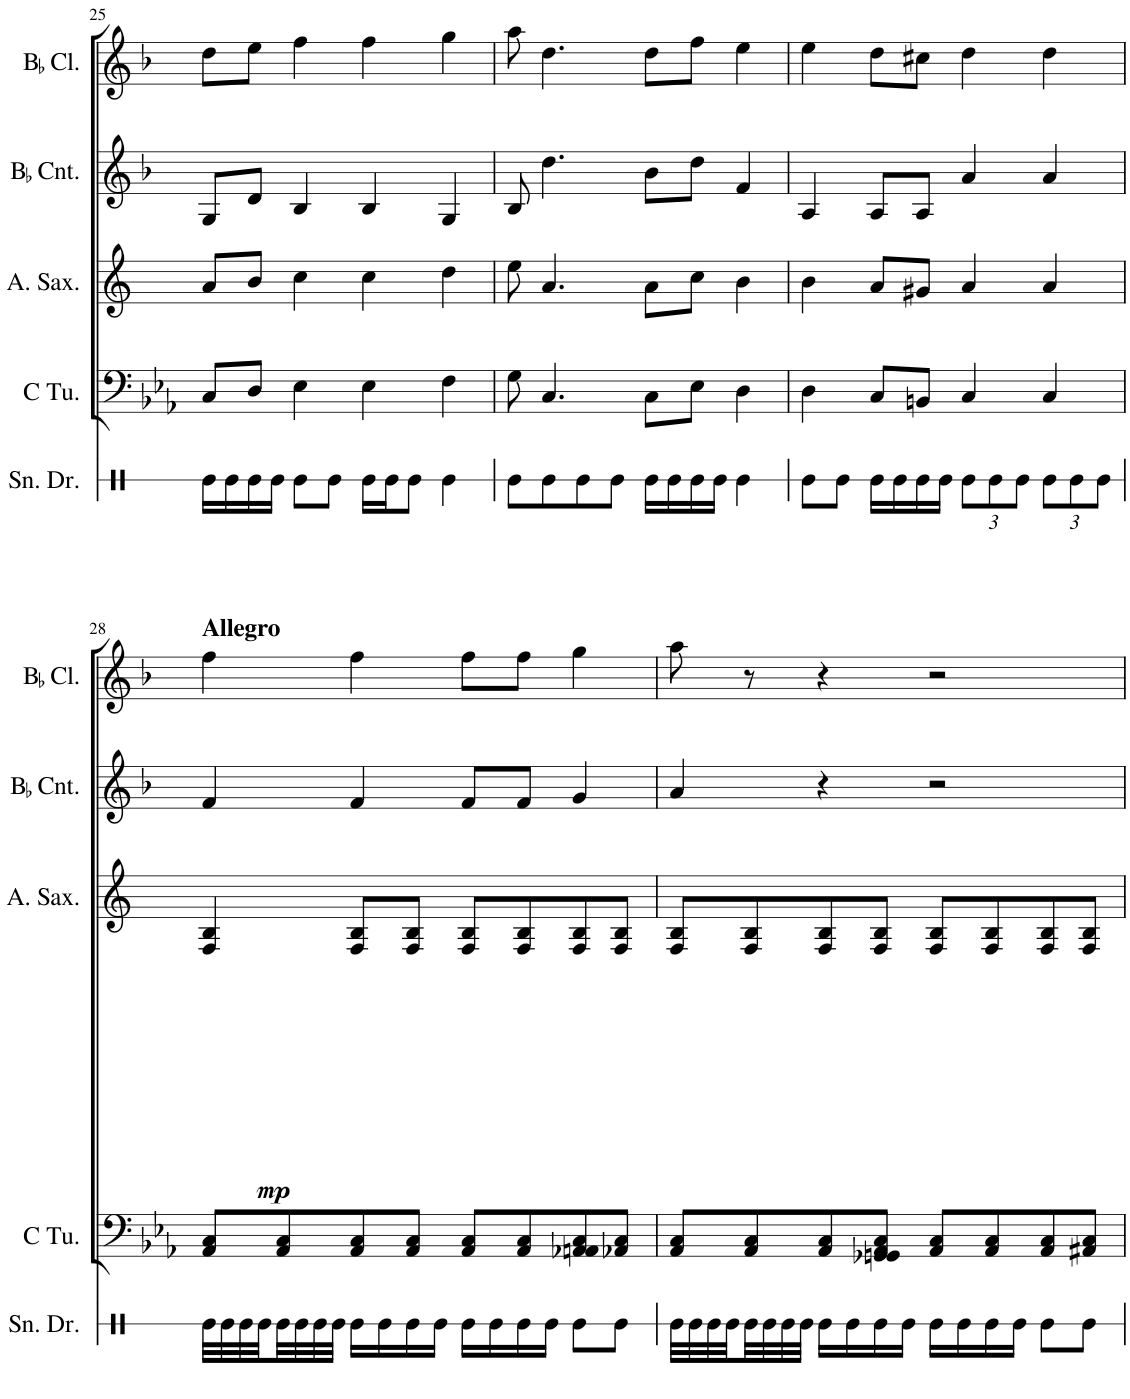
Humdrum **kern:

**kern	**kern	**dynam	**kern	**kern
*part4	*part3	*part3	*part2	*part1
*staff4	*staff3	*staff3	*staff2	*staff1
*I"C Tuba	*I"Alto Saxophone	*	*I"BaccidentalFlat Cornet	*I"BaccidentalFlat Clarinet
*I'C Tu.	*I'A. Sax.	*	*I'BaccidentalFlat Cnt.	*I'BaccidentalFlat Cl.
!!LO:PB:g=z
*clefF4	*clefG2	*	*clefG2	*clefG2
*	*Trd5c9	*	*Trd1c2	*Trd1c2
*k[b-e-a-]	*k[]	*	*k[b-]	*k[b-]
*M4/4	*M4/4	*	*M4/4	*M4/4
=25	=25	=25	=25	=25
8C/L	8a/L	.	8G/L	8dd\L
8D/J	8b/J	.	8d/J	8ee\J
4E-\	4cc\	.	4B-/	4ff\
4E-\	4cc\	.	4B-/	4ff\
4F\	4dd\	.	4G/	4gg\
=26	=26	=26	=26	=26
8G\	8ee\	.	8B-/	8aa\
4.C/	4.a/	.	4.dd\	4.dd\
8C\L	8a\L	.	8b-\L	8dd\L
8E-\J	8cc\J	.	8dd\J	8ff\J
4D\	4b\	.	4f/	4ee\
=27	=27	=27	=27	=27
4D\	4b\	.	4A/	4ee\
8C/L	8a/L	.	8A/L	8dd\L
8BBn/J	8g#X/J	.	8A/J	8cc#X\J
4C/	4a/	.	4a/	4dd\
4C/	4a/	.	4a/	4dd\
!!LO:LB:g=z
=28	=28	=28	=28	=28
!	!	!	!	!LO:TX:a:B:t=Allegro
!	!	!LO:DY:b	!	!
8AA-/ 8C/L	4F/ 4B/	mp	4f/	4ff\
8AA-/ 8C/	.	.	.	.
8AA-/ 8C/	8F/ 8B/L	.	4f/	4ff\
8AA-/ 8C/J	8F/ 8B/J	.	.	.
8AA-/ 8C/L	8F/ 8B/L	.	8f/L	8ff\L
8AA-/ 8C/	8F/ 8B/	.	8f/J	8ff\J
8AA-X/ 8AAn/ 8C/	8F/ 8B/	.	4g/	4gg\
8AA-X/ 8C/J	8F/ 8B/J	.	.	.
=29	=29	=29	=29	=29
8AA-/ 8C/L	8F/ 8B/L	.	4a/	8aa\
8AA-/ 8C/	8F/ 8B/	.	.	8r
8AA-/ 8C/	8F/ 8B/	.	4r	4r
8GG-X/ 8GGn/ 8AA-/ 8C/J	8F/ 8B/J	.	.	.
8AA-/ 8C/L	8F/ 8B/L	.	2r	2r
8AA-/ 8C/	8F/ 8B/	.	.	.
8AA-/ 8C/	8F/ 8B/	.	.	.
8AA#X/ 8C/J	8F/ 8B/J	.	.	.
=	=	=	=	=
*-	*-	*-	*-	*-
